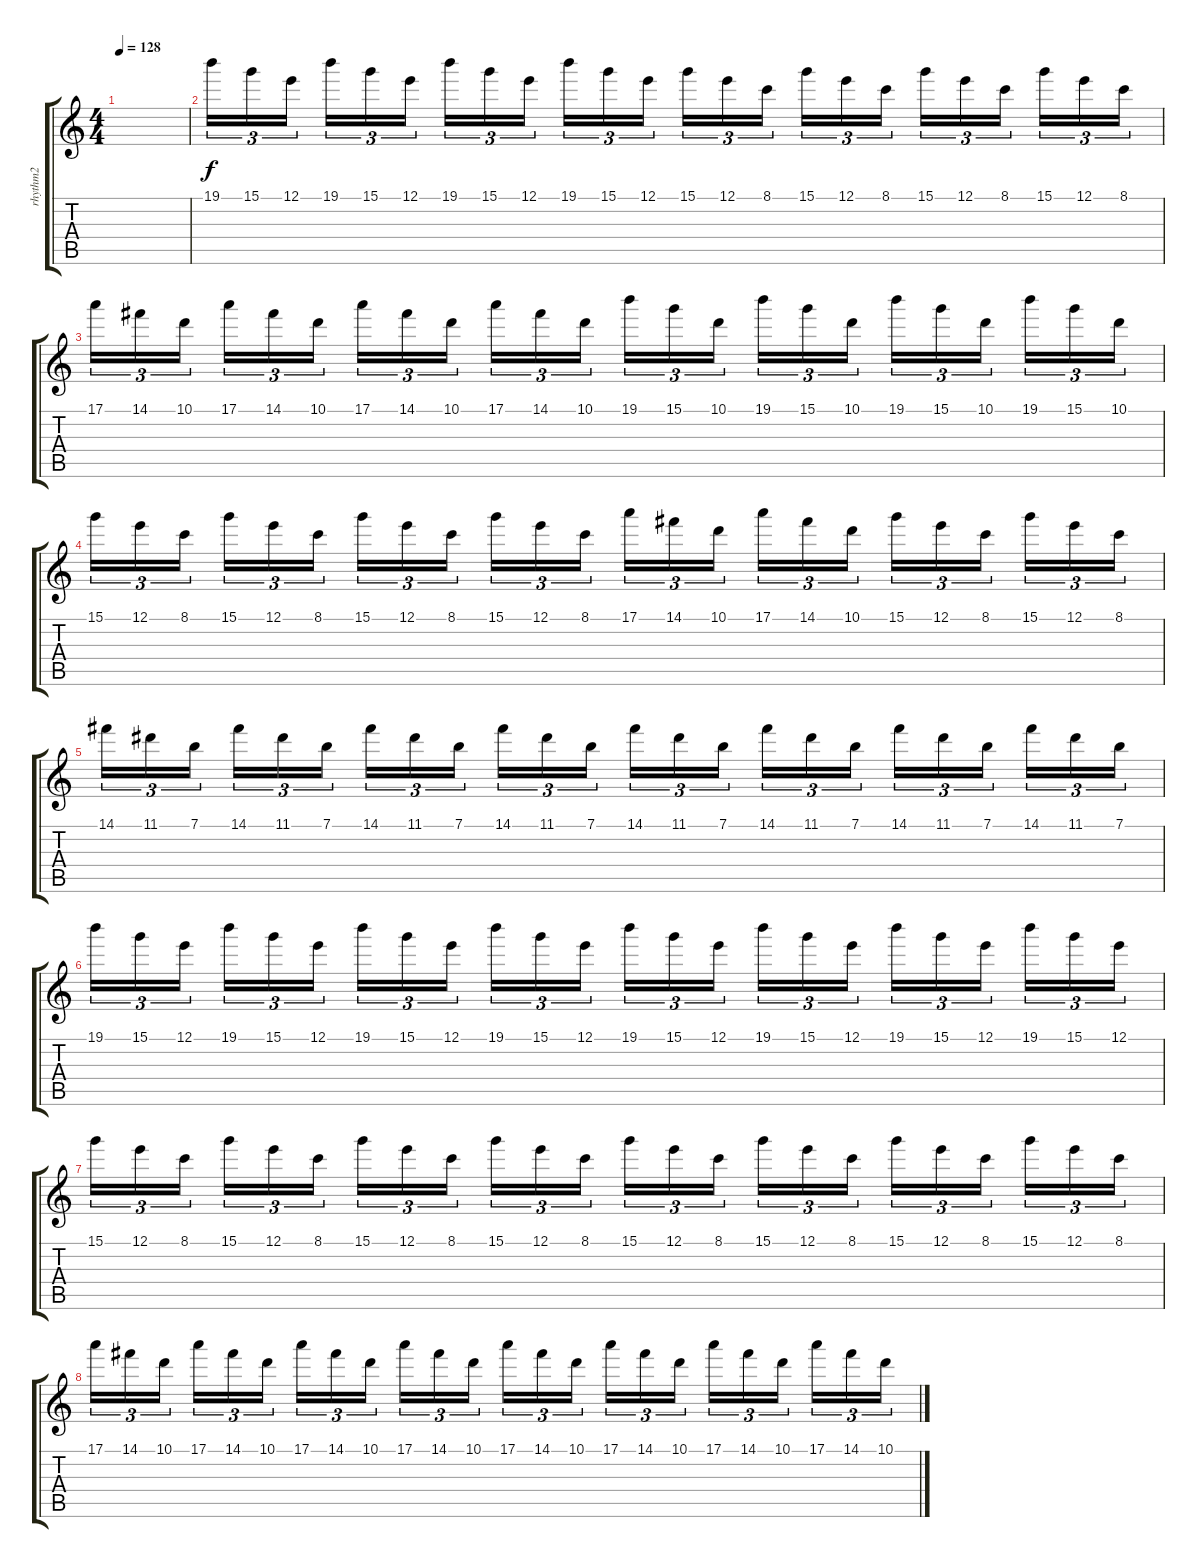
\track ("rhythm2" "rhythm2") {instrument distortionguitar}
\staff {score tabs}
\tuning (E4 B3 G3 D3 A2 E2) {hide}
\ts (4 4)
\tempo 128
\clef g2
\ks c
|
19.1.16{tu (3 2)} 15.1.16{tu (3 2)} 12.1.16{tu (3 2) beam splitsecondary} 19.1.16{tu (3 2)} 15.1.16{tu (3 2)} 12.1.16{tu (3 2)} 19.1.16{tu (3 2)} 15.1.16{tu (3 2)} 12.1.16{tu (3 2) beam splitsecondary} 19.1.16{tu (3 2)} 15.1.16{tu (3 2)} 12.1.16{tu (3 2)} 15.1.16{tu (3 2)} 12.1.16{tu (3 2)} 8.1.16{tu (3 2) beam splitsecondary} 15.1.16{tu (3 2)} 12.1.16{tu (3 2)} 8.1.16{tu (3 2)} 15.1.16{tu (3 2)} 12.1.16{tu (3 2)} 8.1.16{tu (3 2) beam splitsecondary} 15.1.16{tu (3 2)} 12.1.16{tu (3 2)} 8.1.16{tu (3 2)} |
17.1.16{tu (3 2)} 14.1.16{tu (3 2)} 10.1.16{tu (3 2) beam splitsecondary} 17.1.16{tu (3 2)} 14.1.16{tu (3 2)} 10.1.16{tu (3 2)} 17.1.16{tu (3 2)} 14.1.16{tu (3 2)} 10.1.16{tu (3 2) beam splitsecondary} 17.1.16{tu (3 2)} 14.1.16{tu (3 2)} 10.1.16{tu (3 2)} 19.1.16{tu (3 2)} 15.1.16{tu (3 2)} 10.1.16{tu (3 2) beam splitsecondary} 19.1.16{tu (3 2)} 15.1.16{tu (3 2)} 10.1.16{tu (3 2)} 19.1.16{tu (3 2)} 15.1.16{tu (3 2)} 10.1.16{tu (3 2) beam splitsecondary} 19.1.16{tu (3 2)} 15.1.16{tu (3 2)} 10.1.16{tu (3 2)} |
15.1.16{tu (3 2)} 12.1.16{tu (3 2)} 8.1.16{tu (3 2) beam splitsecondary} 15.1.16{tu (3 2)} 12.1.16{tu (3 2)} 8.1.16{tu (3 2)} 15.1.16{tu (3 2)} 12.1.16{tu (3 2)} 8.1.16{tu (3 2) beam splitsecondary} 15.1.16{tu (3 2)} 12.1.16{tu (3 2)} 8.1.16{tu (3 2)} 17.1.16{tu (3 2)} 14.1.16{tu (3 2)} 10.1.16{tu (3 2) beam splitsecondary} 17.1.16{tu (3 2)} 14.1.16{tu (3 2)} 10.1.16{tu (3 2)} 15.1.16{tu (3 2)} 12.1.16{tu (3 2)} 8.1.16{tu (3 2) beam splitsecondary} 15.1.16{tu (3 2)} 12.1.16{tu (3 2)} 8.1.16{tu (3 2)} |
14.1.16{tu (3 2)} 11.1.16{tu (3 2)} 7.1.16{tu (3 2) beam splitsecondary} 14.1.16{tu (3 2)} 11.1.16{tu (3 2)} 7.1.16{tu (3 2)} 14.1.16{tu (3 2)} 11.1.16{tu (3 2)} 7.1.16{tu (3 2) beam splitsecondary} 14.1.16{tu (3 2)} 11.1.16{tu (3 2)} 7.1.16{tu (3 2)} 14.1.16{tu (3 2)} 11.1.16{tu (3 2)} 7.1.16{tu (3 2) beam splitsecondary} 14.1.16{tu (3 2)} 11.1.16{tu (3 2)} 7.1.16{tu (3 2)} 14.1.16{tu (3 2)} 11.1.16{tu (3 2)} 7.1.16{tu (3 2) beam splitsecondary} 14.1.16{tu (3 2)} 11.1.16{tu (3 2)} 7.1.16{tu (3 2)} |
19.1.16{tu (3 2)} 15.1.16{tu (3 2)} 12.1.16{tu (3 2) beam splitsecondary} 19.1.16{tu (3 2)} 15.1.16{tu (3 2)} 12.1.16{tu (3 2)} 19.1.16{tu (3 2)} 15.1.16{tu (3 2)} 12.1.16{tu (3 2) beam splitsecondary} 19.1.16{tu (3 2)} 15.1.16{tu (3 2)} 12.1.16{tu (3 2)} 19.1.16{tu (3 2)} 15.1.16{tu (3 2)} 12.1.16{tu (3 2) beam splitsecondary} 19.1.16{tu (3 2)} 15.1.16{tu (3 2)} 12.1.16{tu (3 2)} 19.1.16{tu (3 2)} 15.1.16{tu (3 2)} 12.1.16{tu (3 2) beam splitsecondary} 19.1.16{tu (3 2)} 15.1.16{tu (3 2)} 12.1.16{tu (3 2)} |
15.1.16{tu (3 2)} 12.1.16{tu (3 2)} 8.1.16{tu (3 2) beam splitsecondary} 15.1.16{tu (3 2)} 12.1.16{tu (3 2)} 8.1.16{tu (3 2)} 15.1.16{tu (3 2)} 12.1.16{tu (3 2)} 8.1.16{tu (3 2) beam splitsecondary} 15.1.16{tu (3 2)} 12.1.16{tu (3 2)} 8.1.16{tu (3 2)} 15.1.16{tu (3 2)} 12.1.16{tu (3 2)} 8.1.16{tu (3 2) beam splitsecondary} 15.1.16{tu (3 2)} 12.1.16{tu (3 2)} 8.1.16{tu (3 2)} 15.1.16{tu (3 2)} 12.1.16{tu (3 2)} 8.1.16{tu (3 2) beam splitsecondary} 15.1.16{tu (3 2)} 12.1.16{tu (3 2)} 8.1.16{tu (3 2)} |
17.1.16{tu (3 2)} 14.1.16{tu (3 2)} 10.1.16{tu (3 2) beam splitsecondary} 17.1.16{tu (3 2)} 14.1.16{tu (3 2)} 10.1.16{tu (3 2)} 17.1.16{tu (3 2)} 14.1.16{tu (3 2)} 10.1.16{tu (3 2) beam splitsecondary} 17.1.16{tu (3 2)} 14.1.16{tu (3 2)} 10.1.16{tu (3 2)} 17.1.16{tu (3 2)} 14.1.16{tu (3 2)} 10.1.16{tu (3 2) beam splitsecondary} 17.1.16{tu (3 2)} 14.1.16{tu (3 2)} 10.1.16{tu (3 2)} 17.1.16{tu (3 2)} 14.1.16{tu (3 2)} 10.1.16{tu (3 2) beam splitsecondary} 17.1.16{tu (3 2)} 14.1.16{tu (3 2)} 10.1.16{tu (3 2)}
